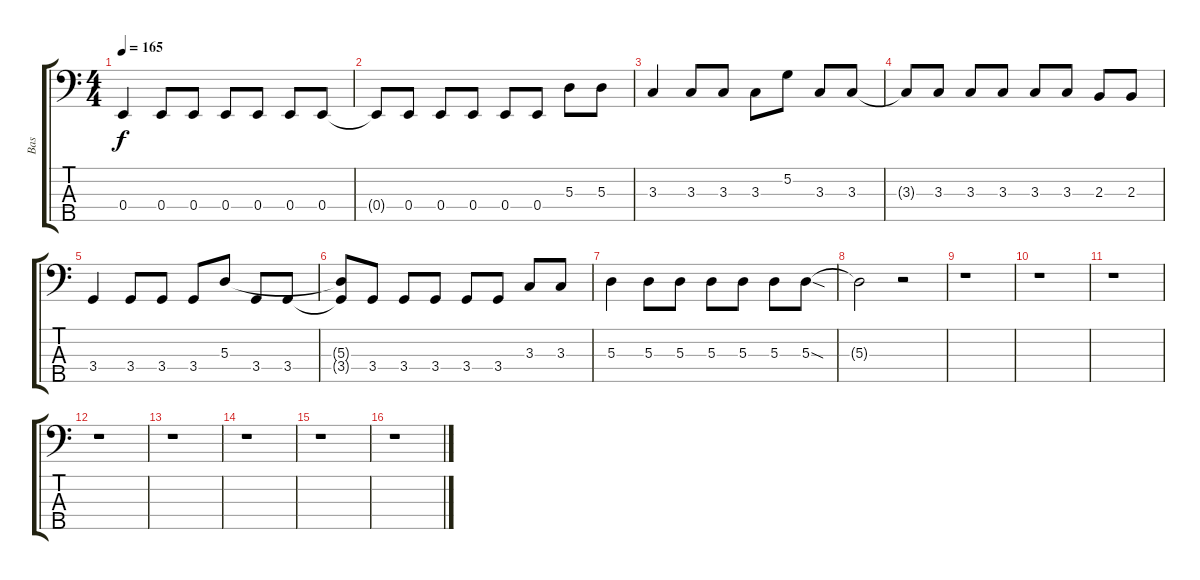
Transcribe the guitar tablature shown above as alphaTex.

\track ("Bas" "Bas") {instrument electricbasspick}
\staff {score tabs}
\tuning (G2 D2 A1 E1 B0) {hide}
\ts (4 4)
\tempo 165
\clef f4
\ks c
0.4.4{dy f} 0.4.8 0.4.8 0.4.8 0.4.8 0.4.8 0.4.8 |
0.4{t}.8 0.4.8 0.4.8 0.4.8 0.4.8 0.4.8 5.3.8 5.3.8 |
3.3.4 3.3.8 3.3.8 3.3.8 5.2.8 3.3.8 3.3.8 |
3.3{t}.8 3.3.8 3.3.8 3.3.8 3.3.8 3.3.8 2.3.8 2.3.8 |
3.4.4 3.4.8 3.4.8 3.4.8 5.3.8 3.4.8 3.4.8 |
(5.3{t} 3.4{t}).8 3.4.8 3.4.8 3.4.8 3.4.8 3.4.8 3.3.8 3.3.8 |
5.3.4 5.3.8 5.3.8 5.3.8 5.3.8 5.3.8 5.3{sod}.8 |
5.3{t}.2 r.2 |
r.1 |
r.1 |
r.1 |
r.1 |
r.1 |
r.1 |
r.1 |
r.1
